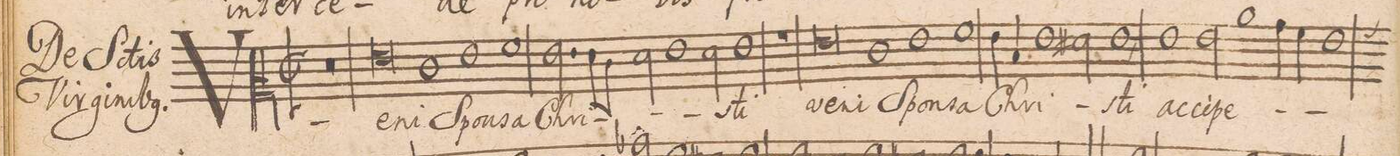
**kern	**text
*I"ALTVS.	*
*clefC2	*
*k[]	*
*met(C|)	*
*M2/1	*
0r	.
=2-	=2-
0g	Ve-
=3-	=3-
1e	-ni
1g	Spon-
=4-	=4-
1a	-sa
*2\right	*
2.g\	Chri-
8f\L	.
8e\J	.
=5-	=5-
2f\	.
1g	.
2f\	.
=6-	=6-
1g	-sti
1rb	.
=7-	=7-
0g	ve-
=8-	=8-
1e	-ni
1g	Spon-
=9-	=9-
1a	-sa
4g\	Chri-
4d/	.
1g\	.
=10-	=10-
2f#X\	.
1g,	-sti
=11-	=11-
1g	ac-
2g\	-ci-
1cc\	-pe
=12-	=12-
4b\	.
4a\	.
*custos:a	*
1g	.
=13-	=13-
*-	*-
